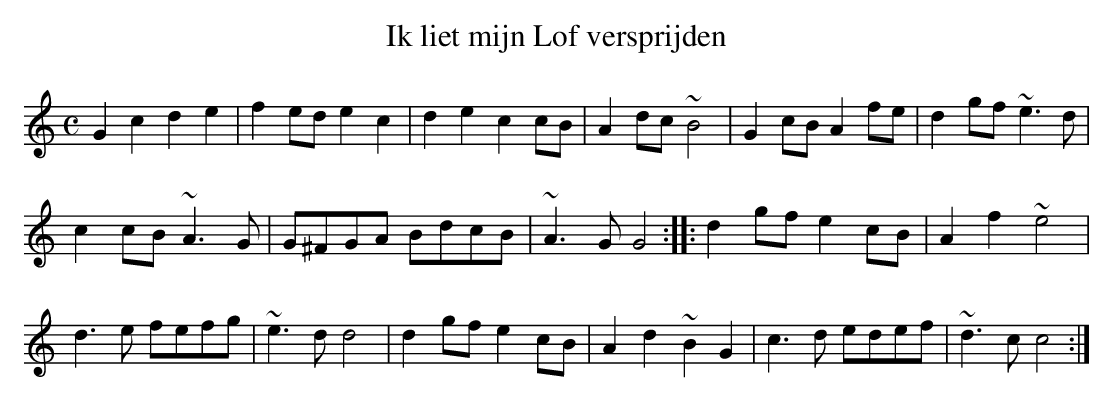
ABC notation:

X:1
T:Ik liet mijn Lof versprijden
M:C
K:Cmaj
G2c2d2e2|f2ede2c2|d2e2c2cB|A2dc~B4|G2cBA2fe|d2gf~e3d|
c2cB~A3G|G^FGA BdcB|~A3GG4:||:d2gfe2cB|A2f2~e4|
d3e fefg|~e3dd4|d2gfe2cB|A2d2~B2G2|c3d edef|~d3cc4:|
